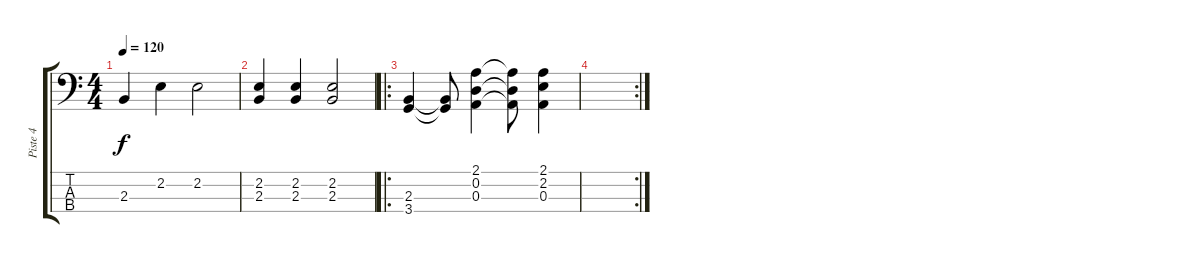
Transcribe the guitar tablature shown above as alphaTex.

\track ("Piste 4" "Piste 4") {instrument electricbassfinger}
\staff {score tabs}
\tuning (G2 D2 A1 E1) {hide}
\ts (4 4)
\tempo 120
\clef f4
\ks c
2.3.4{dy f} 2.2.4 2.2.2 |
(2.2 2.3).4 (2.2 2.3).4 (2.2 2.3).2 |
\ro
(2.3 3.4).4 (2.3{t} 3.4{t}).8 (2.1 0.2 0.3).4 (2.1{t} 0.2{t} 0.3{t}).8 (2.1 2.2 0.3).4 |
\rc 2
